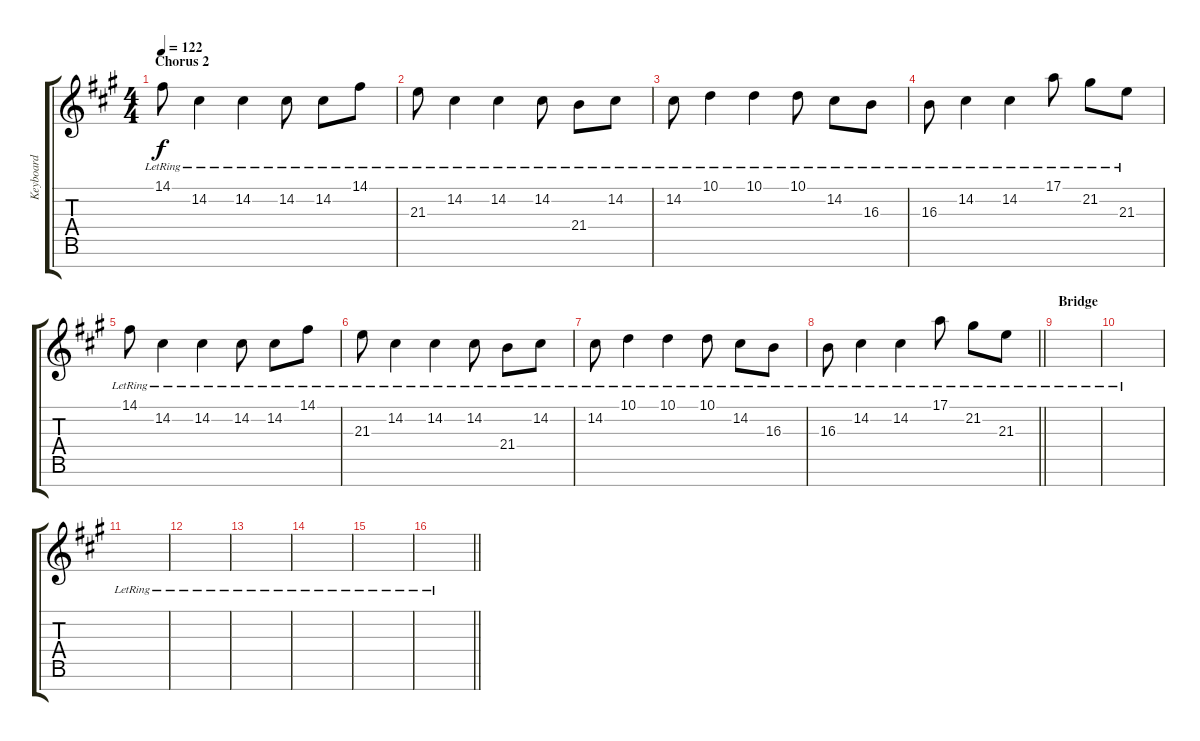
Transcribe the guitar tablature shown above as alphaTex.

\track ("Keyboard" "Keyboard") {instrument acousticgrandpiano}
\staff {score tabs}
\tuning (E4 B3 G3 D3 A2 E2 B1) {hide}
\ts (4 4)
\section ("" "Chorus 2")
\tempo 122
\clef g2
\ks f#minor
14.1{lr}.8{dy f} 14.2{lr}.4 14.2{lr}.4 14.2{lr}.8 14.2{lr}.8 14.1{lr}.8 |
21.3{lr}.8 14.2{lr}.4 14.2{lr}.4 14.2{lr}.8 21.4{lr}.8 14.2{lr}.8 |
14.2{lr}.8 10.1{lr}.4 10.1{lr}.4 10.1{lr}.8 14.2{lr}.8 16.3{lr}.8 |
16.3{lr}.8 14.2{lr}.4 14.2{lr}.4 17.1{lr}.8 21.2{lr}.8 21.3{lr}.8 |
14.1{lr}.8 14.2{lr}.4 14.2{lr}.4 14.2{lr}.8 14.2{lr}.8 14.1{lr}.8 |
21.3{lr}.8 14.2{lr}.4 14.2{lr}.4 14.2{lr}.8 21.4{lr}.8 14.2{lr}.8 |
14.2{lr}.8 10.1{lr}.4 10.1{lr}.4 10.1{lr}.8 14.2{lr}.8 16.3{lr}.8 |
\barLineRight lightlight
16.3{lr}.8 14.2{lr}.4 14.2{lr}.4 17.1{lr}.8 21.2{lr}.8 21.3{lr}.8 |
\section ("" "Bridge")
|
|
|
|
|
|
|
\barLineRight lightlight
